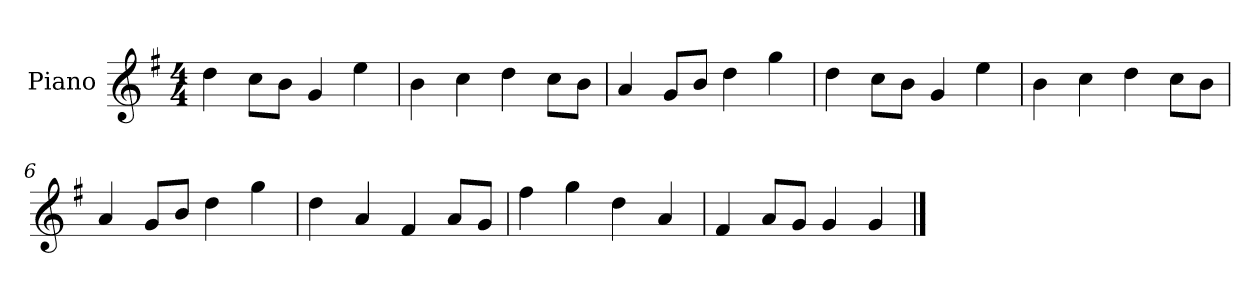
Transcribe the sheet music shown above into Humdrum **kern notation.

**kern
*part1
*staff1
*I"Piano
*I'P-no
*clefG2
*k[f#]
*M4/4
*MM90
=1
4dd\
8cc\L
8b\J
4g/
4ee\
=2
4b\
4cc\
4dd\
8cc\L
8b\J
=3
4a/
8g/L
8b/J
4dd\
4gg\
=4
4dd\
8cc\L
8b\J
4g/
4ee\
=5
4b\
4cc\
4dd\
8cc\L
8b\J
=6
4a/
8g/L
8b/J
4dd\
4gg\
=7
4dd\
4a/
4f#/
8a/L
8g/J
!!LO:LB:g=z
=8
4ff#\
4gg\
4dd\
4a/
=9
4f#/
8a/L
8g/J
4g/
4g/
==
*-
